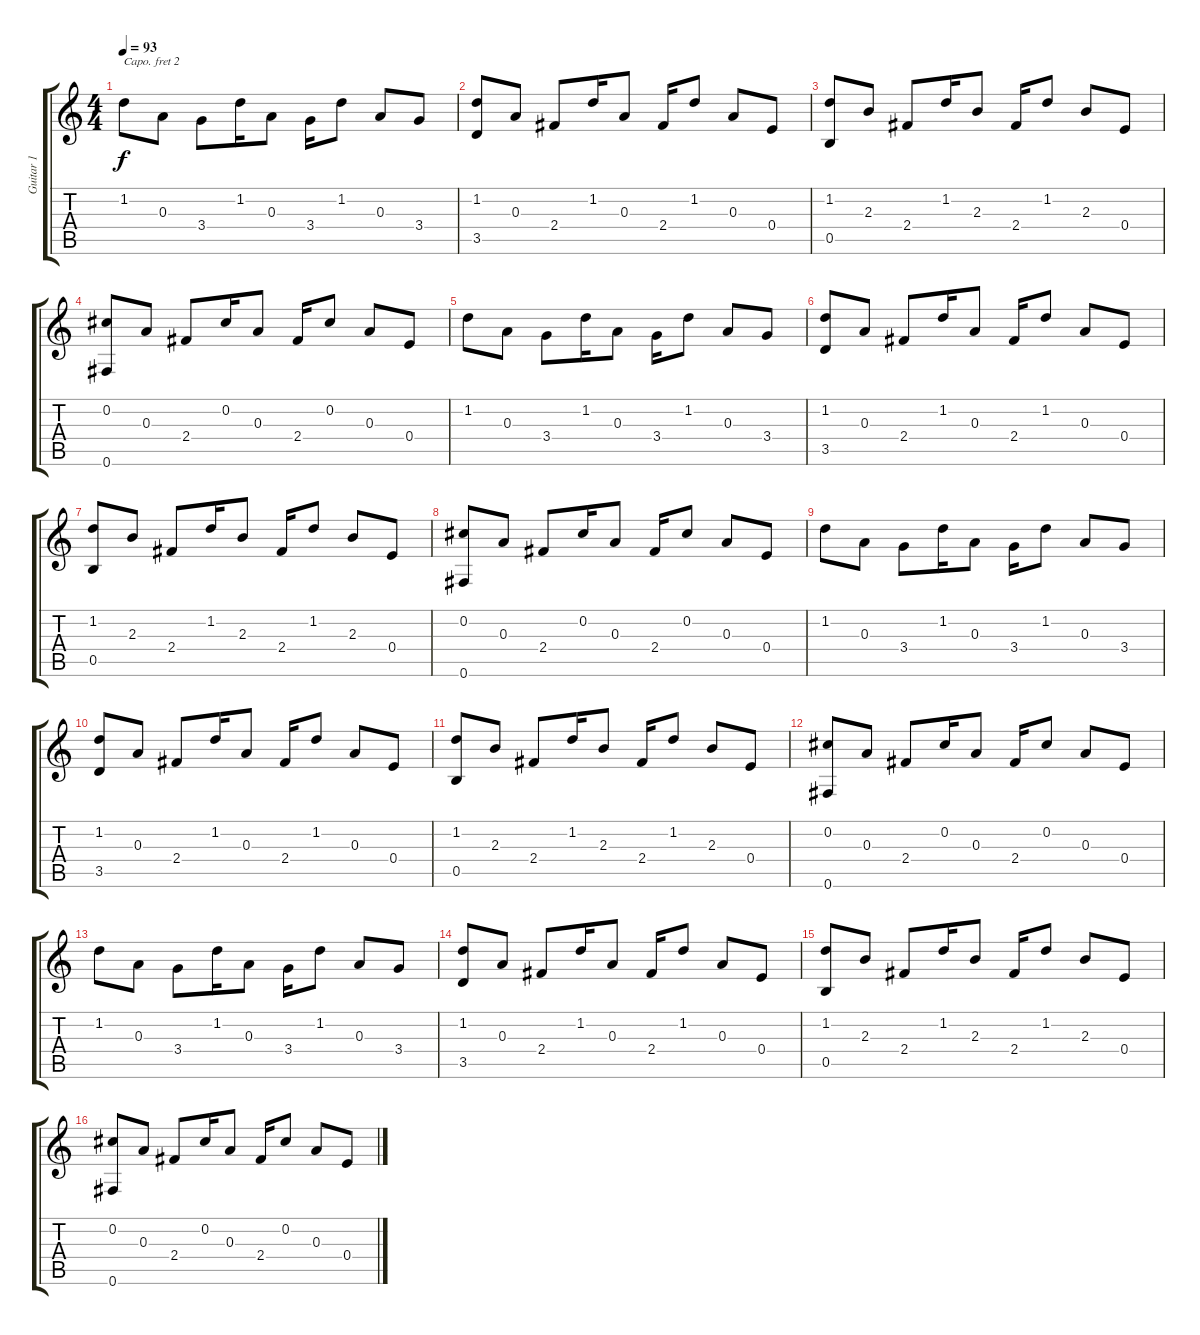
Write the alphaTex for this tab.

\track ("Guitar 1" "Guitar 1") {instrument electricguitarclean}
\staff {score tabs}
\capo 2
\tuning (E4 B3 G3 D3 A2 E2) {hide}
\ts (4 4)
\tempo 93
\clef g2
\ks c
1.2.8{dy f} 0.3.8 3.4.8 1.2.16 0.3.8 3.4.16 1.2.8 0.3.8 3.4.8 |
(1.2 3.5).8 0.3.8 2.4.8 1.2.16 0.3.8 2.4.16 1.2.8 0.3.8 0.4.8 |
(1.2 0.5).8 2.3.8 2.4.8 1.2.16 2.3.8 2.4.16 1.2.8 2.3.8 0.4.8 |
(0.2 0.6).8 0.3.8 2.4.8 0.2.16 0.3.8 2.4.16 0.2.8 0.3.8 0.4.8 |
1.2.8 0.3.8 3.4.8 1.2.16 0.3.8 3.4.16 1.2.8 0.3.8 3.4.8 |
(1.2 3.5).8 0.3.8 2.4.8 1.2.16 0.3.8 2.4.16 1.2.8 0.3.8 0.4.8 |
(1.2 0.5).8 2.3.8 2.4.8 1.2.16 2.3.8 2.4.16 1.2.8 2.3.8 0.4.8 |
(0.2 0.6).8 0.3.8 2.4.8 0.2.16 0.3.8 2.4.16 0.2.8 0.3.8 0.4.8 |
1.2.8 0.3.8 3.4.8 1.2.16 0.3.8 3.4.16 1.2.8 0.3.8 3.4.8 |
(1.2 3.5).8 0.3.8 2.4.8 1.2.16 0.3.8 2.4.16 1.2.8 0.3.8 0.4.8 |
(1.2 0.5).8 2.3.8 2.4.8 1.2.16 2.3.8 2.4.16 1.2.8 2.3.8 0.4.8 |
(0.2 0.6).8 0.3.8 2.4.8 0.2.16 0.3.8 2.4.16 0.2.8 0.3.8 0.4.8 |
1.2.8 0.3.8 3.4.8 1.2.16 0.3.8 3.4.16 1.2.8 0.3.8 3.4.8 |
(1.2 3.5).8 0.3.8 2.4.8 1.2.16 0.3.8 2.4.16 1.2.8 0.3.8 0.4.8 |
(1.2 0.5).8 2.3.8 2.4.8 1.2.16 2.3.8 2.4.16 1.2.8 2.3.8 0.4.8 |
(0.2 0.6).8 0.3.8 2.4.8 0.2.16 0.3.8 2.4.16 0.2.8 0.3.8 0.4.8
